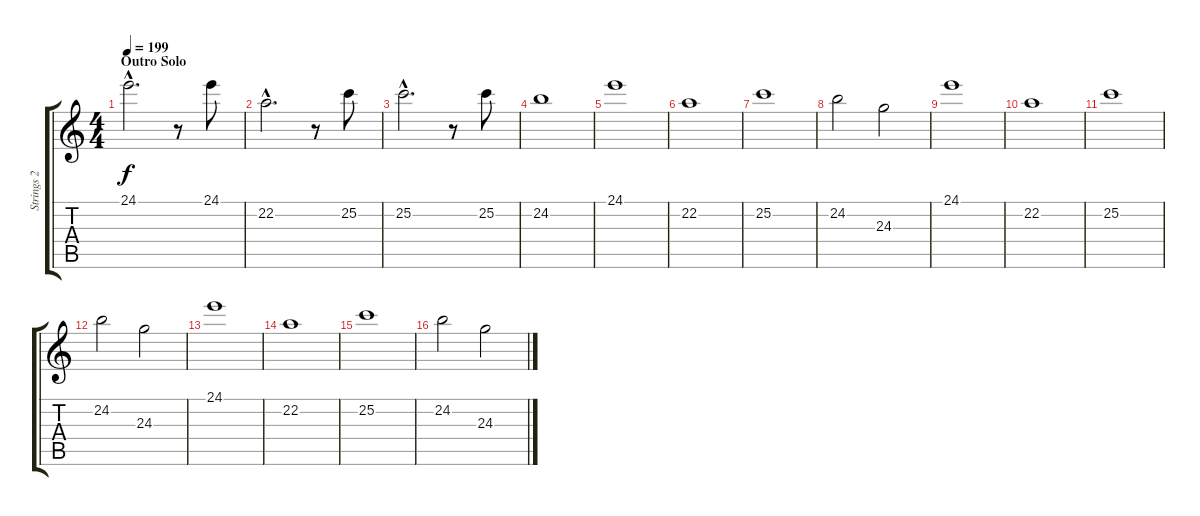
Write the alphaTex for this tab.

\track ("Strings 2" "Strings 2") {instrument stringensemble1}
\staff {score tabs}
\tuning (E4 B3 G3 D3 A2 E2) {hide}
\ts (4 4)
\section ("" "Outro Solo")
\tempo 199
\clef g2
\ks c
24.1{hac}.2{d dy f} r.8 24.1.8 |
22.2{hac}.2{d} r.8 25.2.8 |
25.2{hac}.2{d} r.8 25.2.8 |
24.2.1 |
24.1.1 |
22.2.1 |
25.2.1 |
24.2.2 24.3.2 |
24.1.1 |
22.2.1 |
25.2.1 |
24.2.2 24.3.2 |
\section ("" "")
24.1.1 |
22.2.1 |
25.2.1 |
24.2.2 24.3.2
